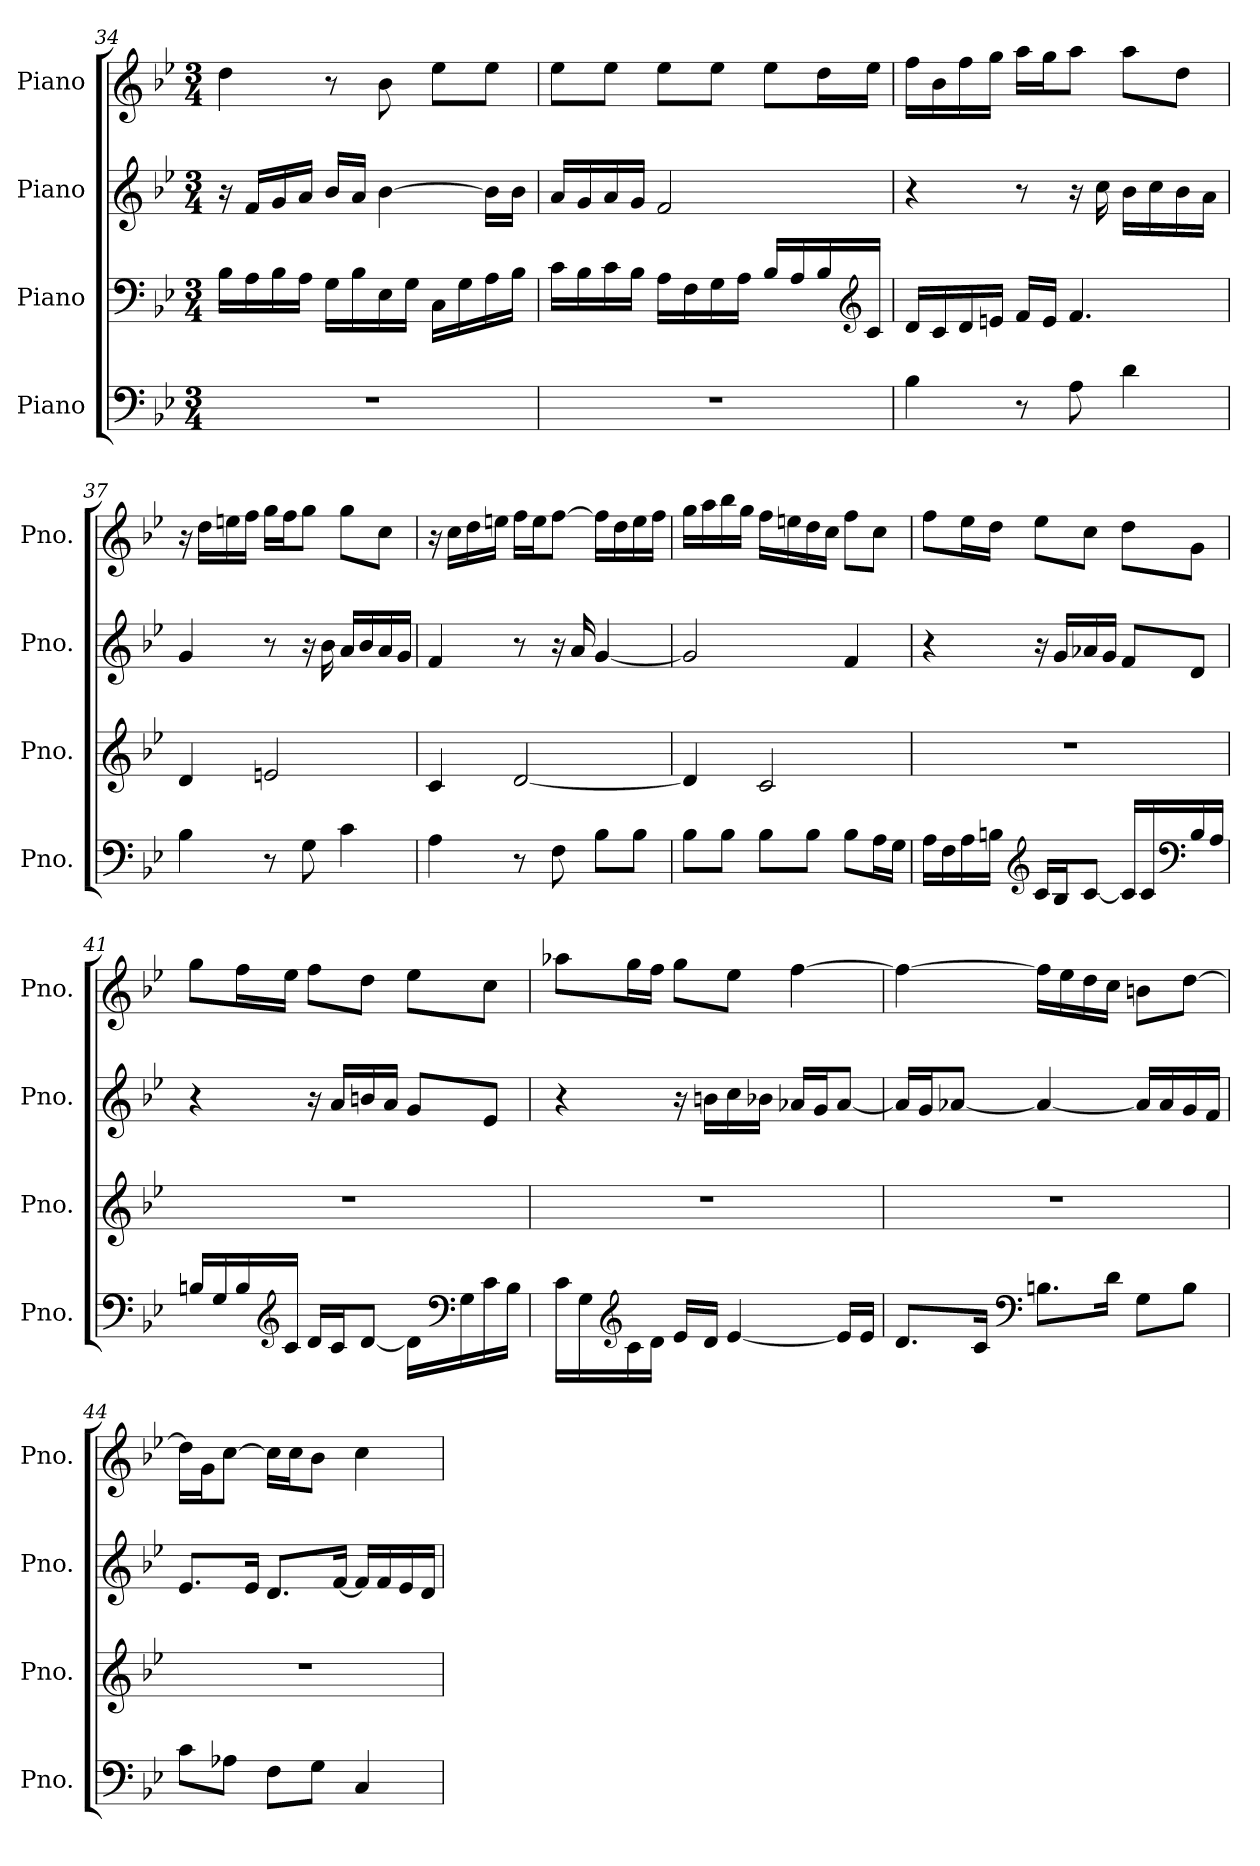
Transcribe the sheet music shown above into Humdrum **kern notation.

**kern	**kern	**kern	**kern
*part4	*part3	*part2	*part1
*staff4	*staff3	*staff2	*staff1
*I"Piano	*I"Piano	*I"Piano	*I"Piano
*I'Pno.	*I'Pno.	*I'Pno.	*I'Pno.
!!LO:LB:g=z
*clefF4	*clefF4	*clefG2	*clefG2
*k[b-e-]	*k[b-e-]	*k[b-e-]	*k[b-e-]
*M3/4	*M3/4	*M3/4	*M3/4
=34	=34	=34	=34
2.r	16B-\LL	16r	4dd\
.	16A\	16f/LL	.
.	16B-\	16g/	.
.	16A\JJ	16a/JJ	.
.	16G\LL	16b-/LL	8r
.	16B-\	16a/JJ	.
.	16E-\	[4b-\	8b-\
.	16G\JJ	.	.
.	16C\LL	.	8ee-\L
.	16G\	.	.
.	16A\	16b-\LL]	8ee-\J
.	16B-\JJ	16b-\JJ	.
=35	=35	=35	=35
2.r	16c\LL	16a/LL	8ee-\L
.	16B-\	16g/	.
.	16c\	16a/	8ee-\J
.	16B-\JJ	16g/JJ	.
.	16A\LL	2f/	8ee-\L
.	16F\	.	.
.	16G\	.	8ee-\J
.	16A\JJ	.	.
.	16B-/LL	.	8ee-\L
.	16A/	.	.
.	16B-/	.	16dd\L
*	*clefG2	*	*
.	16c/JJ	.	16ee-\JJ
=36	=36	=36	=36
4B-\	16d/LL	4r	16ff\LL
.	16c/	.	16b-\
.	16d/	.	16ff\
.	16en/JJ	.	16gg\JJ
8r	16f/LL	8r	16aa\LL
.	16e/JJ	.	16gg\J
8A\	4.f/	16r	8aa\J
.	.	16cc\	.
4d\	.	16b-\LL	8aa\L
.	.	16cc\	.
.	.	16b-\	8dd\J
.	.	16a\JJ	.
!!LO:PB:g=z
=37	=37	=37	=37
4B-\	4d/	4g/	16r
.	.	.	16dd\LL
.	.	.	16een\
.	.	.	16ff\JJ
8r	2en/	8r	16gg\LL
.	.	.	16ff\J
8G\	.	16r	8gg\J
.	.	16b-\	.
4c\	.	16a/LL	8gg\L
.	.	16b-/	.
.	.	16a/	8cc\J
.	.	16g/JJ	.
=38	=38	=38	=38
4A\	4c/	4f/	16r
.	.	.	16cc\LL
.	.	.	16dd\
.	.	.	16een\JJ
8r	[2d/	8r	16ff\LL
.	.	.	16ee\J
8F\	.	16r	[8ff\J
.	.	16a/	.
8B-\L	.	[4g/	16ff\LL]
.	.	.	16dd\
8B-\J	.	.	16ee\
.	.	.	16ff\JJ
=39	=39	=39	=39
8B-\L	4d/]	2g/]	16gg\LL
.	.	.	16aa\
8B-\J	.	.	16bb-\
.	.	.	16gg\JJ
8B-\L	2c/	.	16ff\LL
.	.	.	16een\
8B-\J	.	.	16dd\
.	.	.	16cc\JJ
8B-\L	.	4f/	8ff\L
16A\L	.	.	8cc\J
16G\JJ	.	.	.
!!LO:LB:g=z
=40	=40	=40	=40
16A\LL	2.r	4r	8ff\L
16F\	.	.	.
16A\	.	.	16ee-\L
16Bn\JJ	.	.	16dd\JJ
*clefG2	*	*	*
16c/LL	.	16r	8ee-\L
16B/J	.	16g/LL	.
[8c/J	.	16a-X/	8cc\J
.	.	16g/JJ	.
16c/LL]	.	8f/L	8dd\L
16c/	.	.	.
*clefF4	*	*	*
16B/	.	8d/J	8g\J
16A/JJ	.	.	.
=41	=41	=41	=41
16Bn/LL	2.r	4r	8gg\L
16G/	.	.	.
16B/	.	.	16ff\L
*clefG2	*	*	*
16c/JJ	.	.	16ee-\JJ
16d/LL	.	16r	8ff\L
16c/J	.	16a/LL	.
[8d/J	.	16bn/	8dd\J
.	.	16a/JJ	.
16d\LL]	.	8g/L	8ee-\L
*clefF4	*	*	*
16G\	.	.	.
16c\	.	8e-/J	8cc\J
16B\JJ	.	.	.
!!LO:LB:g=z
=42	=42	=42	=42
16c\LL	2.r	4r	8aa-X\L
16G\	.	.	.
*clefG2	*	*	*
16c\	.	.	16gg\L
16d\JJ	.	.	16ff\JJ
16e-/LL	.	16r	8gg\L
16d/JJ	.	16bn\LL	.
[4e-/	.	16cc\	8ee-\J
.	.	16b-X\JJ	.
.	.	16a-X/LL	[4ff\
.	.	16g/J	.
16e-/LL]	.	[8a-/J	.
16e-/JJ	.	.	.
=43	=43	=43	=43
8.d/L	2.r	16a-/LL]	4ff\_
.	.	16g/J	.
.	.	[8a-X/J	.
16c/Jk	.	.	.
*clefF4	*	*	*
8.Bn\L	.	4a-/_	16ff\LL]
.	.	.	16ee-\
.	.	.	16dd\
16d\Jk	.	.	16cc\JJ
8G\L	.	16a-/LL]	8bn\L
.	.	16a-/	.
8B\J	.	16g/	[8dd\J
.	.	16f/JJ	.
=44	=44	=44	=44
8c\L	2.r	8.e-/L	16dd\LL]
.	.	.	16g\J
8A-X\J	.	.	[8cc\J
.	.	16e-/Jk	.
8F\L	.	8.d/L	16cc\LL]
.	.	.	16cc\J
8G\J	.	.	8b-\J
.	.	[16f/Jk	.
4C/	.	16f/LL]	4cc\
.	.	16f/	.
.	.	16e-/	.
.	.	16d/JJ	.
=	=	=	=
*-	*-	*-	*-
